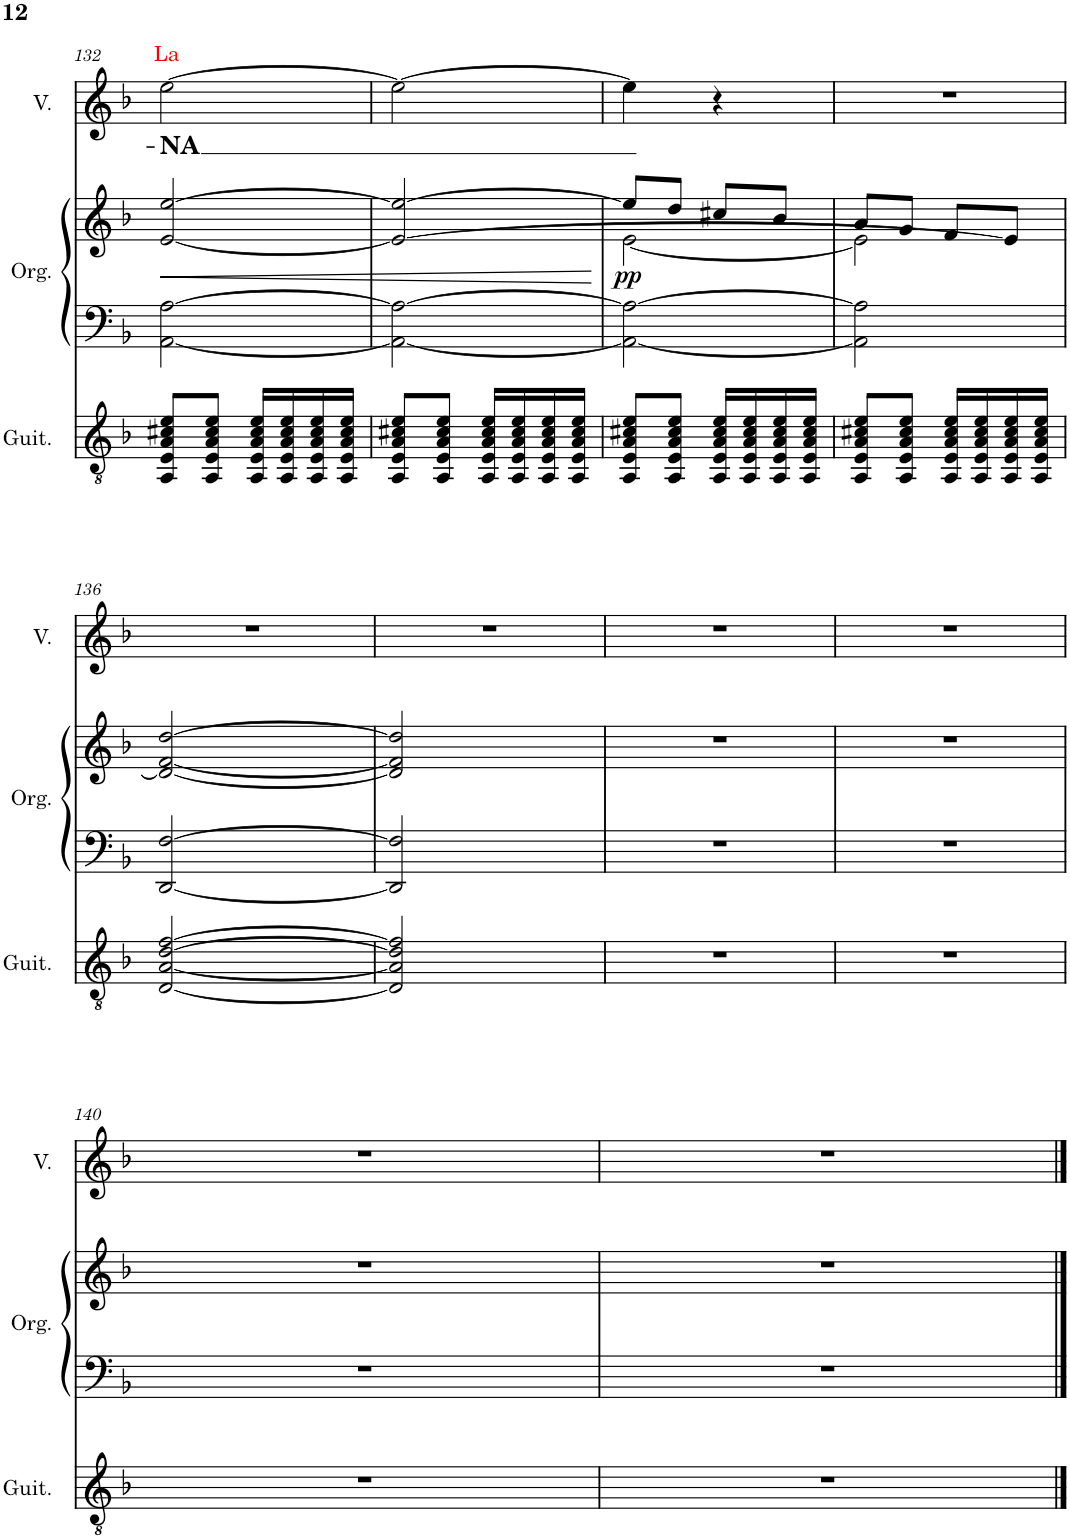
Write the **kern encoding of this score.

**kern	**kern	**kern	**dynam	**kern	**text	**text
*part3	*part2	*part2	*part2	*part1	*part1	*part1
*staff4	*staff3	*staff2	*staff2/3	*staff1	*staff1	*staff1
*I"Guitarra clásica	*I"Órgano	*	*	*I"Voz	*	*
*I'Guit.	*	*	*	*I'V.	*	*
!!LO:PB:g=z
*clefGv2	*clefF4	*clefG2	*	*clefG2	*	*
*k[b-]	*k[b-]	*k[b-]	*	*k[b-]	*	*
*M2/4	*M2/4	*M2/4	*	*M2/4	*	*
=132	=132	=132	=132	=132	=132	=132
!	!	!	!LO:HP:b	!	!LO:LY:b	!LO:LY:a:color=#FF0000
8AA/ 8E/ 8A/ 8c#X/ 8e/L	[2AA\ [2A\	[2e/ [2ee/	<	[2ee\	-NA	La
8AA/ 8E/ 8A/ 8c#/ 8e/J	.	.	.	.	.	.
16AA/ 16E/ 16A/ 16c#/ 16e/LL	.	.	.	.	.	.
16AA/ 16E/ 16A/ 16c#/ 16e/	.	.	.	.	.	.
16AA/ 16E/ 16A/ 16c#/ 16e/	.	.	.	.	.	.
16AA/ 16E/ 16A/ 16c#/ 16e/JJ	.	.	.	.	.	.
=133	=133	=133	=133	=133	=133	=133
8AA/ 8E/ 8A/ 8c#X/ 8e/L	2AA\_ 2A\_	2e/_ 2ee/_	.	2ee\_	.	.
8AA/ 8E/ 8A/ 8c#/ 8e/J	.	.	.	.	.	.
16AA/ 16E/ 16A/ 16c#/ 16e/LL	.	.	.	.	.	.
16AA/ 16E/ 16A/ 16c#/ 16e/	.	.	.	.	.	.
16AA/ 16E/ 16A/ 16c#/ 16e/	.	.	.	.	.	.
16AA/ 16E/ 16A/ 16c#/ 16e/JJ	.	.	.	.	.	.
.	.	.	[	.	.	.
=134	=134	=134	=134	=134	=134	=134
*	*	*^	*	*	*	*
!	!	!	!	!LO:DY:b	!	!	!
8AA/ 8E/ 8A/ 8c#X/ 8e/L	2AA\_ 2A\_	8ee/L]	[2e\	pp	4ee\]	.	.
8AA/ 8E/ 8A/ 8c#/ 8e/J	.	8dd/J	.	.	.	.	.
16AA/ 16E/ 16A/ 16c#/ 16e/LL	.	8cc#X/L	.	.	4r	.	.
16AA/ 16E/ 16A/ 16c#/ 16e/	.	.	.	.	.	.	.
16AA/ 16E/ 16A/ 16c#/ 16e/	.	8b-/J	.	.	.	.	.
16AA/ 16E/ 16A/ 16c#/ 16e/JJ	.	.	.	.	.	.	.
=135	=135	=135	=135	=135	=135	=135	=135
8AA/ 8E/ 8A/ 8c#X/ 8e/L	2AA\] 2A\]	8a/L	2e\]	.	2r	.	.
8AA/ 8E/ 8A/ 8c#/ 8e/J	.	8g/J	.	.	.	.	.
16AA/ 16E/ 16A/ 16c#/ 16e/LL	.	8f/L	.	.	.	.	.
16AA/ 16E/ 16A/ 16c#/ 16e/	.	.	.	.	.	.	.
16AA/ 16E/ 16A/ 16c#/ 16e/	.	8e/J]	.	.	.	.	.
16AA/ 16E/ 16A/ 16c#/ 16e/JJ	.	.	.	.	.	.	.
*	*	*v	*v	*	*	*	*
!!LO:LB:g=z
=136	=136	=136	=136	=136	=136	=136
[2D/ [2A/ [2d/ [2f/	[2DD/ [2F/	2d/_ [2f/ [2dd/	.	2r	.	.
=137	=137	=137	=137	=137	=137	=137
2D/] 2A/] 2d/] 2f/]	2DD/] 2F/]	2d/] 2f/] 2dd/]	.	2r	.	.
=138	=138	=138	=138	=138	=138	=138
2r	2r	2r	.	2r	.	.
=139	=139	=139	=139	=139	=139	=139
2r	2r	2r	.	2r	.	.
!!LO:LB:g=z
=140	=140	=140	=140	=140	=140	=140
2r	2r	2r	.	2r	.	.
=141	=141	=141	=141	=141	=141	=141
2r	2r	2r	.	2r	.	.
==	==	==	==	==	==	==
*-	*-	*-	*-	*-	*-	*-
